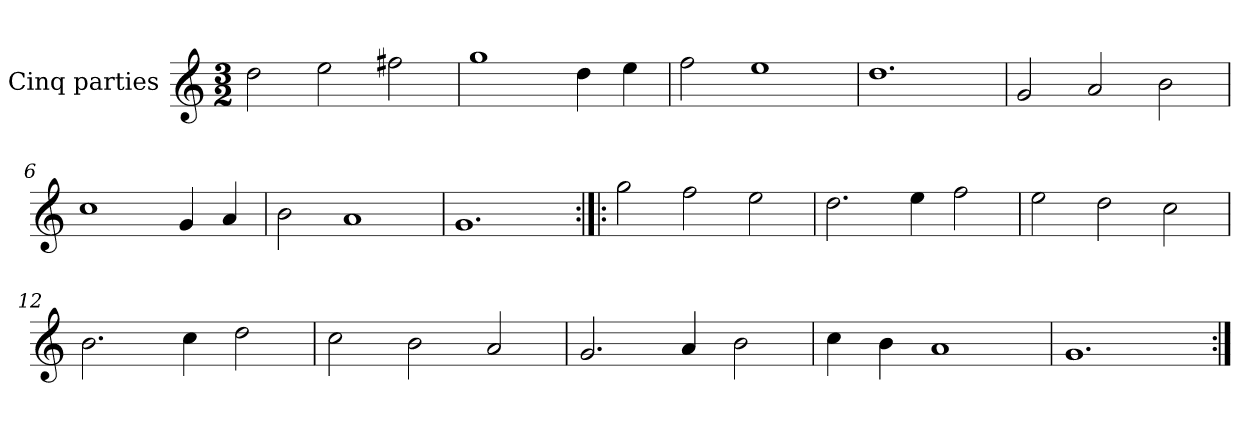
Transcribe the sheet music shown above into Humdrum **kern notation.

**kern
*part1
*staff1
*I"Cinq parties
*clefG2
*k[]
*M3/2
*MM180
=1
2dd\
2ee\
2ff#X\
=2
1gg
4dd\
4ee\
=3
2ff\
1ee
=4
1.dd
=5
2g/
2a/
2b\
=6
1cc
4g/
4a/
=7
2b\
1a
=8
1.g
=9:|!|:
2gg\
2ff\
2ee\
=10
2.dd\
4ee\
2ff\
=11
2ee\
2dd\
2cc\
=12
2.b\
4cc\
2dd\
=13
2cc\
2b\
2a/
=14
2.g/
4a/
2b\
=15
4cc\
4b\
1a
=16
1.g
=:|!
*-
